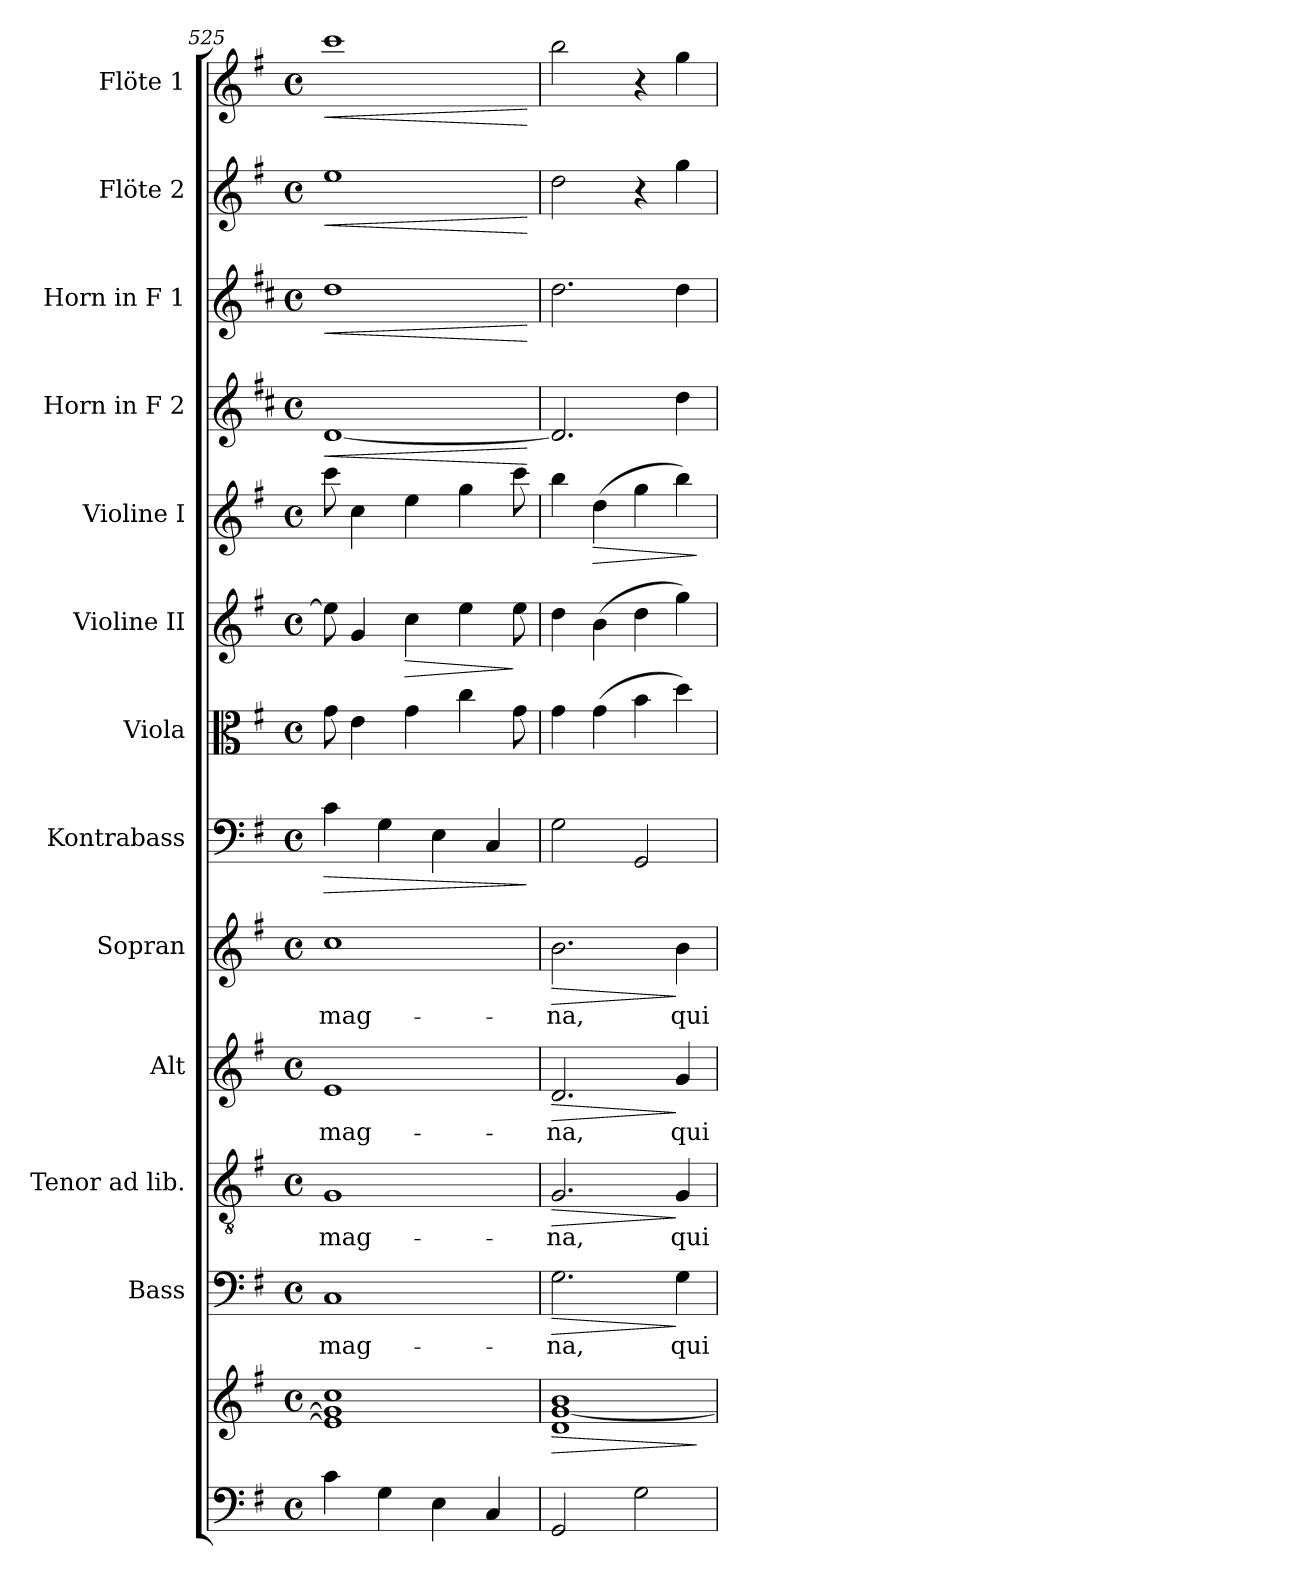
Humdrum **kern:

**kern	**kern	**dynam	**kern	**text	**dynam	**kern	**text	**dynam	**kern	**text	**dynam	**kern	**text	**dynam	**kern	**dynam	**kern	**kern	**dynam	**kern	**dynam	**kern	**dynam	**kern	**dynam	**kern	**dynam	**kern	**dynam
*part13	*part13	*part13	*part12	*part12	*part12	*part11	*part11	*part11	*part10	*part10	*part10	*part9	*part9	*part9	*part8	*part8	*part7	*part6	*part6	*part5	*part5	*part4	*part4	*part3	*part3	*part2	*part2	*part1	*part1
*staff14	*staff13	*staff13/14	*staff12	*staff12	*staff12	*staff11	*staff11	*staff11	*staff10	*staff10	*staff10	*staff9	*staff9	*staff9	*staff8	*staff8	*staff7	*staff6	*staff6	*staff5	*staff5	*staff4	*staff4	*staff3	*staff3	*staff2	*staff2	*staff1	*staff1
*	*	*	*I"Bass	*	*	*I"Tenor ad lib.	*	*	*I"Alt	*	*	*I"Sopran	*	*	*I"Kontrabass	*	*I"Viola	*I"Violine II	*	*I"Violine I	*	*I"Horn in F 2	*	*I"Horn in F 1	*	*I"Flöte 2	*	*I"Flöte 1	*
*	*	*	*I'B.	*	*	*I'T.	*	*	*I'A.	*	*	*I'S.	*	*	*I'Kb.	*	*I'Vla.	*I'Vl. II	*	*I'Vl. I	*	*	*	*	*	*I'Fl. 2	*	*I'Fl. 1	*
*clefF4	*clefG2	*	*clefF4	*	*	*clefGv2	*	*	*clefG2	*	*	*clefG2	*	*	*clefF4	*	*clefC3	*clefG2	*	*clefG2	*	*clefG2	*	*clefG2	*	*clefG2	*	*clefG2	*
*	*	*	*	*	*	*	*	*	*	*	*	*	*	*	*ITrd7c12	*	*	*	*	*	*	*ITrd4c7	*	*ITrd4c7	*	*	*	*	*
*k[f#]	*k[f#]	*	*k[f#]	*	*	*k[f#]	*	*	*k[f#]	*	*	*k[f#]	*	*	*k[f#]	*	*k[f#]	*k[f#]	*	*k[f#]	*	*k[f#]	*	*k[f#]	*	*k[f#]	*	*k[f#]	*
*G:	*G:	*	*G:	*	*	*G:	*	*	*G:	*	*	*G:	*	*	*G:	*	*G:	*G:	*	*G:	*	*G:	*	*G:	*	*G:	*	*G:	*
*M4/4	*M4/4	*	*M4/4	*	*	*M4/4	*	*	*M4/4	*	*	*M4/4	*	*	*M4/4	*	*M4/4	*M4/4	*	*M4/4	*	*M4/4	*	*M4/4	*	*M4/4	*	*M4/4	*
*met(c)	*met(c)	*	*met(c)	*	*	*met(c)	*	*	*met(c)	*	*	*met(c)	*	*	*met(c)	*	*met(c)	*met(c)	*	*met(c)	*	*met(c)	*	*met(c)	*	*met(c)	*	*met(c)	*
=525	=525	=525	=525	=525	=525	=525	=525	=525	=525	=525	=525	=525	=525	=525	=525	=525	=525	=525	=525	=525	=525	=525	=525	=525	=525	=525	=525	=525	=525
*	*^	*	*	*	*	*	*	*	*	*	*	*	*	*	*	*	*	*	*	*	*	*	*	*	*	*	*	*	*
!	!	!	!	!	!LO:LY:b	!	!	!LO:LY:b	!	!	!LO:LY:b	!	!	!LO:LY:b	!	!	!LO:HP:b	!	!	!	!	!	!	!LO:HP:b	!	!	!	!	!	!
!	!	!	!	!	!	!	!	!	!	!	!	!	!	!	!	!	!	!	!	!	!	!	!	!LO:HP:n=1:b	!	!LO:HP:b	!	!	!	!
!	!	!	!	!	!	!	!	!	!	!	!	!	!	!	!	!	!	!	!	!	!	!	!	!	!	!LO:HP:n=1:b	!	!LO:HP:b	!	!
!	!	!	!	!	!	!	!	!	!	!	!	!	!	!	!	!	!	!	!	!	!	!	!	!	!	!	!	!LO:HP:n=1:b	!	!LO:HP:b
!	!	!	!	!	!	!	!	!	!	!	!	!	!	!	!	!	!	!	!	!	!	!	!	!	!	!	!	!	!	!LO:HP:n=1:b
4c\	1cc	1e] 1g]	.	1C	mag-	.	1G	mag-	.	1e	mag-	.	1cc	mag-	.	4C\	>	8g\	8ee\]	.	8ccc\	.	[1G	< >	1g	< >	1ee	< >	1ccc	< >
.	.	.	.	.	.	.	.	.	.	.	.	.	.	.	.	.	.	4e\	4g/	.	4cc\	.	.	.	.	.	.	.	.	.
4G\	.	.	.	.	.	.	.	.	.	.	.	.	.	.	.	4GG\	.	.	.	.	.	.	.	.	.	.	.	.	.	.
!	!	!	!	!	!	!	!	!	!	!	!	!	!	!	!	!	!	!	!	!LO:HP:b	!	!	!	!	!	!	!	!	!	!
.	.	.	.	.	.	.	.	.	.	.	.	.	.	.	.	.	.	4g\	4cc\	>	4ee\	.	.	.	.	.	.	.	.	.
4E\	.	.	.	.	.	.	.	.	.	.	.	.	.	.	.	4EE\	.	.	.	.	.	.	.	.	.	.	.	.	.	.
.	.	.	.	.	.	.	.	.	.	.	.	.	.	.	.	.	.	4cc\	4ee\	.	4gg\	.	.	.	.	.	.	.	.	.
4C/	.	.	.	.	.	.	.	.	.	.	.	.	.	.	.	4CC/	.	.	.	.	.	.	.	.	.	.	.	.	.	.
.	.	.	.	.	.	.	.	.	.	.	.	.	.	.	.	.	.	8g\	8ee\	]	8ccc\	.	.	.	.	.	.	.	.	.
*	*v	*v	*	*	*	*	*	*	*	*	*	*	*	*	*	*	*	*	*	*	*	*	*	*	*	*	*	*	*	*
.	.	.	.	.	.	.	.	.	.	.	.	.	.	.	.	]	.	.	.	.	.	.	[	.	[	.	[	.	[
=526	=526	=526	=526	=526	=526	=526	=526	=526	=526	=526	=526	=526	=526	=526	=526	=526	=526	=526	=526	=526	=526	=526	=526	=526	=526	=526	=526	=526	=526
!	!	!LO:HP:b	!	!LO:LY:b	!LO:HP:b	!	!LO:LY:b	!LO:HP:b	!	!LO:LY:b	!LO:HP:b	!	!LO:LY:b	!LO:HP:b	!	!	!	!	!	!	!	!	!	!	!	!	!	!	!
*	*^	*	*	*	*	*	*	*	*	*	*	*	*	*	*	*	*	*	*	*	*	*	*	*	*	*	*	*	*
2GG/	1b	1d [<1g	>	2.G\	-na,	>	2.G/	-na,	>	2.d/	-na,	>	2.b\	-na,	>	2GG\	.	4g\	4dd\	.	4bb\	.	2.G/]	.	2.g\	.	2dd\	.	2bb\	.
!	!	!	!	!	!	!	!	!	!	!	!	!	!	!	!	!	!	!	!	!	!	!LO:HP:b	!	!	!	!	!	!	!	!
.	.	.	.	.	.	.	.	.	.	.	.	.	.	.	.	.	.	(>4g\	(>4b\	.	(>4dd\	>	.	.	.	.	.	.	.	.
2G\	.	.	.	.	.	.	.	.	.	.	.	.	.	.	.	2GGG/	.	4b\	4dd\	.	4gg\	.	.	.	.	.	4r	]	4r	]
!	!	!	!	!	!LO:LY:b	!	!	!LO:LY:b	!	!	!LO:LY:b	!	!	!LO:LY:b	!	!	!	!	!	!	!	!	!	!	!	!	!	!	!	!
.	.	.	.	4G\	qui	]	4G/	qui	]	4g/	qui	]	4b\	qui	]	.	.	4dd\)	4gg\)	.	4bb\)	.	4g\	]	4g\	]	4gg\	.	4gg\	.
*	*v	*v	*	*	*	*	*	*	*	*	*	*	*	*	*	*	*	*	*	*	*	*	*	*	*	*	*	*	*	*
.	.	]	.	.	.	.	.	.	.	.	.	.	.	.	.	.	.	.	.	.	]	.	.	.	.	.	.	.	.
=	=	=	=	=	=	=	=	=	=	=	=	=	=	=	=	=	=	=	=	=	=	=	=	=	=	=	=	=	=
*-	*-	*-	*-	*-	*-	*-	*-	*-	*-	*-	*-	*-	*-	*-	*-	*-	*-	*-	*-	*-	*-	*-	*-	*-	*-	*-	*-	*-	*-
